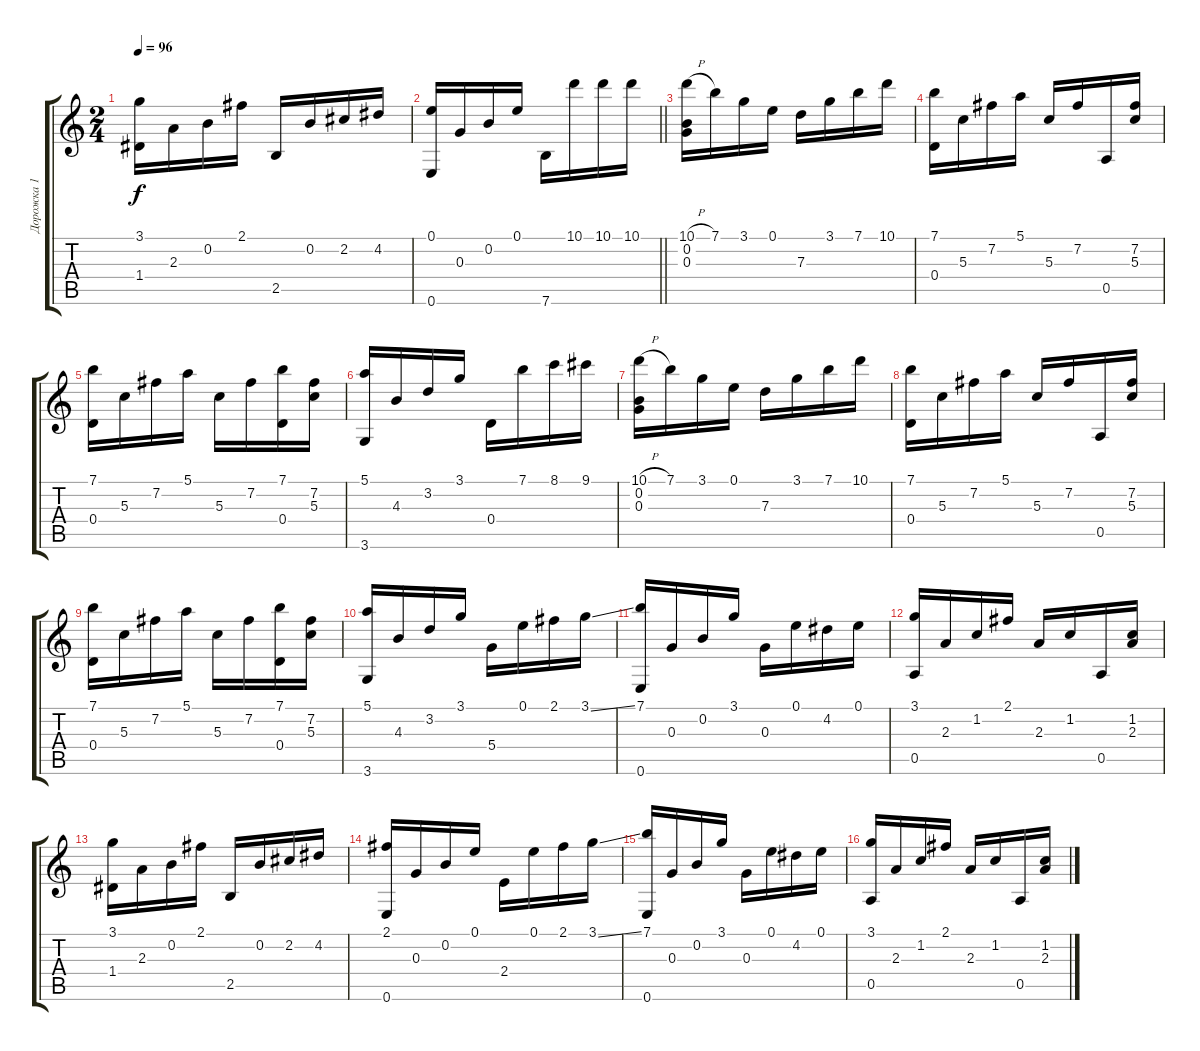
\track ("Дорожка 1" "Дорожка 1") {instrument acousticguitarsteel}
\staff {score tabs}
\tuning (E4 B3 G3 D3 A2 E2) {hide}
\ts (2 4)
\tempo 96
\clef g2
\ks c
(3.1 1.4).16{dy f} 2.3.16 0.2.16 2.1.16 2.5.16 0.2.16 2.2.16 4.2.16 |
\barLineRight lightlight
(0.1 0.6).16 0.3.16 0.2.16 0.1.16 7.6.16 10.1.16 10.1.16 10.1.16 |
(10.1{h} 0.2 0.3).16 7.1.16 3.1.16 0.1.16 7.3.16 3.1.16 7.1.16 10.1.16 |
(7.1 0.4).16 5.3.16 7.2.16 5.1.16 5.3.16 7.2.16 0.5.16 (7.2 5.3).16 |
(7.1 0.4).16 5.3.16 7.2.16 5.1.16 5.3.16 7.2.16 (7.1 0.4).16 (7.2 5.3).16 |
(5.1 3.6).16 4.3.16 3.2.16 3.1.16 0.4.16 7.1.16 8.1.16 9.1.16 |
(10.1{h} 0.2 0.3).16 7.1.16 3.1.16 0.1.16 7.3.16 3.1.16 7.1.16 10.1.16 |
(7.1 0.4).16 5.3.16 7.2.16 5.1.16 5.3.16 7.2.16 0.5.16 (7.2 5.3).16 |
(7.1 0.4).16 5.3.16 7.2.16 5.1.16 5.3.16 7.2.16 (7.1 0.4).16 (7.2 5.3).16 |
(5.1 3.6).16 4.3.16 3.2.16 3.1.16 5.4.16 0.1.16 2.1.16 3.1{ss}.16 |
(7.1 0.6).16 0.3.16 0.2.16 3.1.16 0.3.16 0.1.16 4.2.16 0.1.16 |
(3.1 0.5).16 2.3.16 1.2.16 2.1.16 2.3.16 1.2.16 0.5.16 (1.2 2.3).16 |
(3.1 1.4).16 2.3.16 0.2.16 2.1.16 2.5.16 0.2.16 2.2.16 4.2.16 |
(2.1 0.6).16 0.3.16 0.2.16 0.1.16 2.4.16 0.1.16 2.1.16 3.1{ss}.16 |
(7.1 0.6).16 0.3.16 0.2.16 3.1.16 0.3.16 0.1.16 4.2.16 0.1.16 |
(3.1 0.5).16 2.3.16 1.2.16 2.1.16 2.3.16 1.2.16 0.5.16 (1.2 2.3).16
